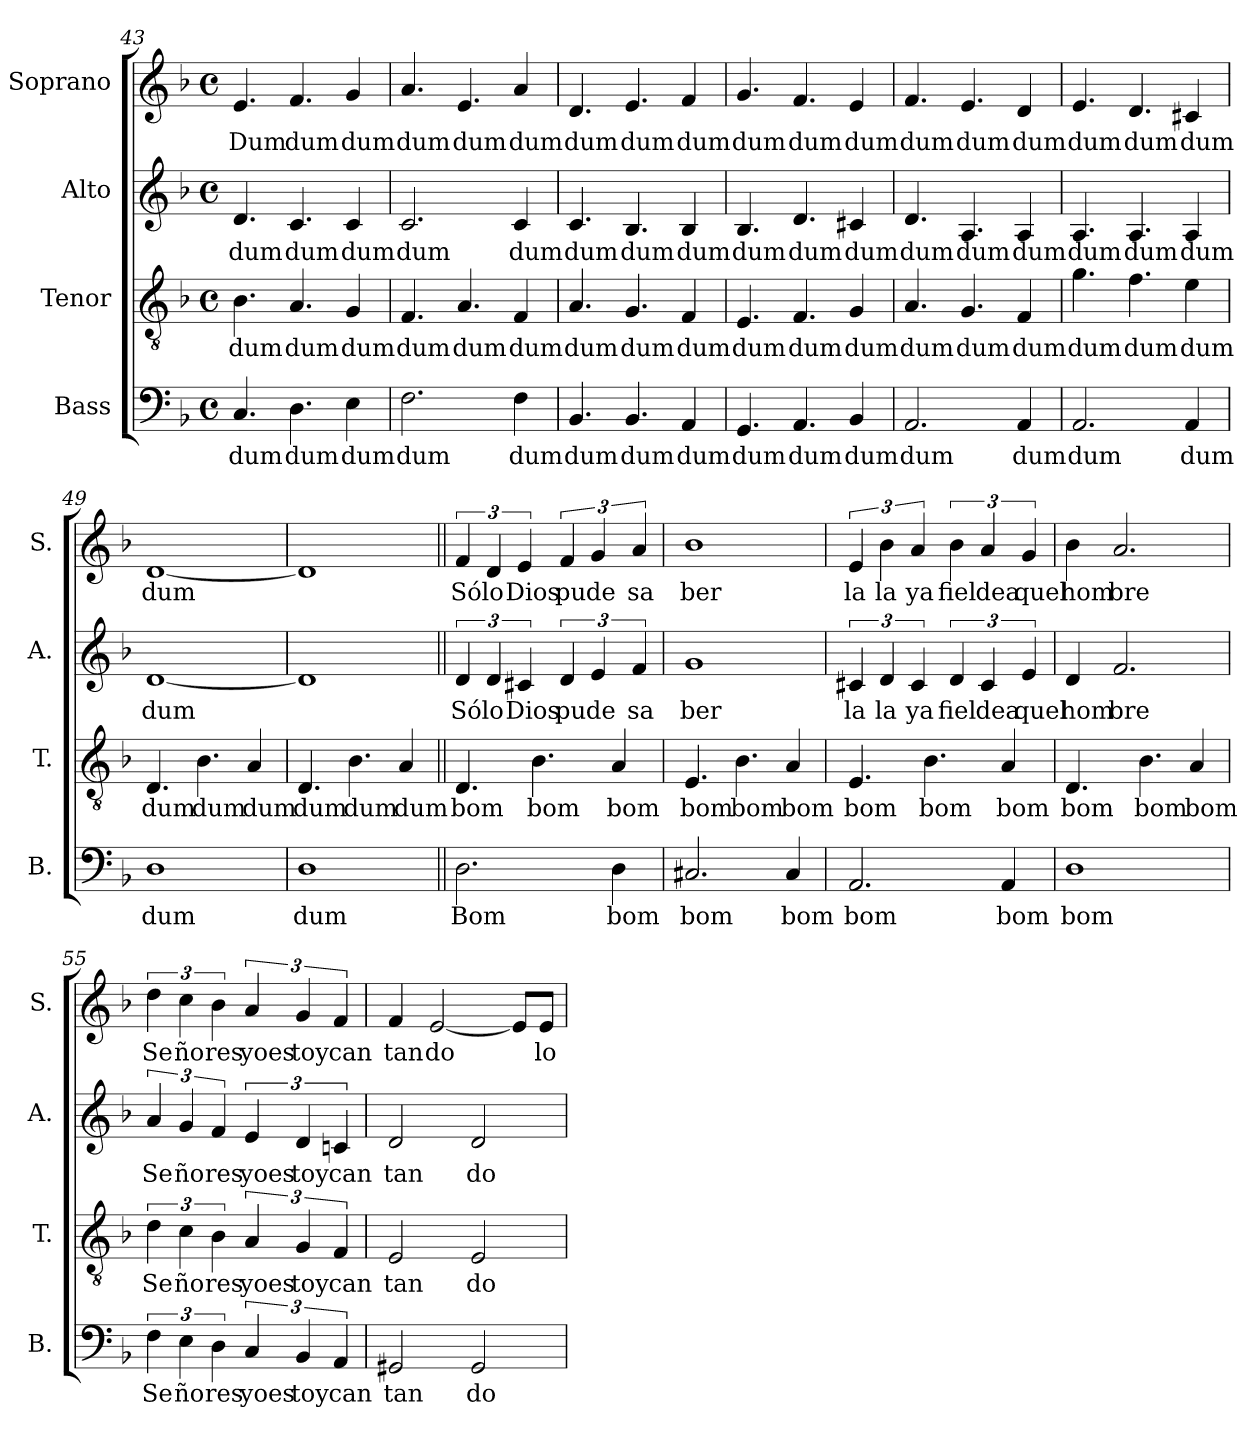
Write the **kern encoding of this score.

**kern	**text	**kern	**text	**kern	**text	**kern	**text
*part4	*part4	*part3	*part3	*part2	*part2	*part1	*part1
*staff4	*staff4	*staff3	*staff3	*staff2	*staff2	*staff1	*staff1
*I"Bass	*	*I"Tenor	*	*I"Alto	*	*I"Soprano	*
*I'B.	*	*I'T.	*	*I'A.	*	*I'S.	*
*clefF4	*	*clefGv2	*	*clefG2	*	*clefG2	*
*k[b-]	*	*k[b-]	*	*k[b-]	*	*k[b-]	*
*M4/4	*	*M4/4	*	*M4/4	*	*M4/4	*
*met(c)	*	*met(c)	*	*met(c)	*	*met(c)	*
=43	=43	=43	=43	=43	=43	=43	=43
!	!LO:LY:b	!	!LO:LY:b	!	!LO:LY:b	!	!LO:LY:b
4.C/	dum	4.B-\	dum	4.d/	dum	4.e/	Dum
!	!LO:LY:b	!	!LO:LY:b	!	!LO:LY:b	!	!LO:LY:b
4.D\	dum	4.A/	dum	4.c/	dum	4.f/	dum
!	!LO:LY:b	!	!LO:LY:b	!	!LO:LY:b	!	!LO:LY:b
4E\	dum	4G/	dum	4c/	dum	4g/	dum
=44	=44	=44	=44	=44	=44	=44	=44
!	!LO:LY:b	!	!LO:LY:b	!	!LO:LY:b	!	!LO:LY:b
2.F\	dum	4.F/	dum	2.c/	dum	4.a/	dum
!	!	!	!LO:LY:b	!	!	!	!LO:LY:b
.	.	4.A/	dum	.	.	4.e/	dum
!	!LO:LY:b	!	!LO:LY:b	!	!LO:LY:b	!	!LO:LY:b
4F\	dum	4F/	dum	4c/	dum	4a/	dum
!!LO:PB:g=z
=45	=45	=45	=45	=45	=45	=45	=45
!	!LO:LY:b	!	!LO:LY:b	!	!LO:LY:b	!	!LO:LY:b
4.BB-/	dum	4.A/	dum	4.c/	dum	4.d/	dum
!	!LO:LY:b	!	!LO:LY:b	!	!LO:LY:b	!	!LO:LY:b
4.BB-/	dum	4.G/	dum	4.B-/	dum	4.e/	dum
!	!LO:LY:b	!	!LO:LY:b	!	!LO:LY:b	!	!LO:LY:b
4AA/	dum	4F/	dum	4B-/	dum	4f/	dum
=46	=46	=46	=46	=46	=46	=46	=46
!	!LO:LY:b	!	!LO:LY:b	!	!LO:LY:b	!	!LO:LY:b
4.GG/	dum	4.E/	dum	4.B-/	dum	4.g/	dum
!	!LO:LY:b	!	!LO:LY:b	!	!LO:LY:b	!	!LO:LY:b
4.AA/	dum	4.F/	dum	4.d/	dum	4.f/	dum
!	!LO:LY:b	!	!LO:LY:b	!	!LO:LY:b	!	!LO:LY:b
4BB-/	dum	4G/	dum	4c#X/	dum	4e/	dum
=47	=47	=47	=47	=47	=47	=47	=47
!	!LO:LY:b	!	!LO:LY:b	!	!LO:LY:b	!	!LO:LY:b
2.AA/	dum	4.A/	dum	4.d/	dum	4.f/	dum
!	!	!	!LO:LY:b	!	!LO:LY:b	!	!LO:LY:b
.	.	4.G/	dum	4.A/	dum	4.e/	dum
!	!LO:LY:b	!	!LO:LY:b	!	!LO:LY:b	!	!LO:LY:b
4AA/	dum	4F/	dum	4A/	dum	4d/	dum
=48	=48	=48	=48	=48	=48	=48	=48
!	!LO:LY:b	!	!LO:LY:b	!	!LO:LY:b	!	!LO:LY:b
2.AA/	dum	4.g\	dum	4.A/	dum	4.e/	dum
!	!	!	!LO:LY:b	!	!LO:LY:b	!	!LO:LY:b
.	.	4.f\	dum	4.A/	dum	4.d/	dum
!	!LO:LY:b	!	!LO:LY:b	!	!LO:LY:b	!	!LO:LY:b
4AA/	dum	4e\	dum	4A/	dum	4c#X/	dum
=49	=49	=49	=49	=49	=49	=49	=49
!	!LO:LY:b	!	!LO:LY:b	!	!LO:LY:b	!	!LO:LY:b
1D	dum	4.D/	dum	[1d	dum	[1d	dum
!	!	!	!LO:LY:b	!	!	!	!
.	.	4.B-\	dum	.	.	.	.
!	!	!	!LO:LY:b	!	!	!	!
.	.	4A/	dum	.	.	.	.
!!LO:LB:g=z
=50	=50	=50	=50	=50	=50	=50	=50
!	!LO:LY:b	!	!LO:LY:b	!	!	!	!
1D	dum	4.D/	dum	1d]	.	1d]	.
!	!	!	!LO:LY:b	!	!	!	!
.	.	4.B-\	dum	.	.	.	.
!	!	!	!LO:LY:b	!	!	!	!
.	.	4A/	dum	.	.	.	.
=51||	=51||	=51||	=51||	=51||	=51||	=51||	=51||
!	!LO:LY:b	!	!LO:LY:b	!	!LO:LY:b	!	!LO:LY:b
2.D\	Bom	4.D/	bom	6d/	Só	6f/	Só
!	!	!	!	!	!LO:LY:b	!	!LO:LY:b
.	.	.	.	6d/	lo	6d/	lo
!	!	!	!	!	!LO:LY:b	!	!LO:LY:b
.	.	.	.	6c#X/	Dios	6e/	Dios
!	!	!	!LO:LY:b	!	!	!	!
.	.	4.B-\	bom	.	.	.	.
!	!	!	!	!	!LO:LY:b	!	!LO:LY:b
.	.	.	.	6d/	pu	6f/	pu
!	!	!	!	!	!LO:LY:b	!	!LO:LY:b
.	.	.	.	6e/	de	6g/	de
!	!LO:LY:b	!	!LO:LY:b	!	!	!	!
4D\	bom	4A/	bom	.	.	.	.
!	!	!	!	!	!LO:LY:b	!	!LO:LY:b
.	.	.	.	6f/	sa	6a/	sa
=52	=52	=52	=52	=52	=52	=52	=52
!	!LO:LY:b	!	!LO:LY:b	!	!LO:LY:b	!	!LO:LY:b
2.C#X/	bom	4.E/	bom	1g	ber	1b-	ber
!	!	!	!LO:LY:b	!	!	!	!
.	.	4.B-\	bom	.	.	.	.
!	!LO:LY:b	!	!LO:LY:b	!	!	!	!
4C#/	bom	4A/	bom	.	.	.	.
=53	=53	=53	=53	=53	=53	=53	=53
!	!LO:LY:b	!	!LO:LY:b	!	!LO:LY:b	!	!LO:LY:b
2.AA/	bom	4.E/	bom	6c#X/	la	6e/	la
!	!	!	!	!	!LO:LY:b	!	!LO:LY:b
.	.	.	.	6d/	la	6b-\	la
!	!	!	!	!	!LO:LY:b	!	!LO:LY:b
.	.	.	.	6c#/	ya	6a/	ya
!	!	!	!LO:LY:b	!	!	!	!
.	.	4.B-\	bom	.	.	.	.
!	!	!	!	!	!LO:LY:b	!	!LO:LY:b
.	.	.	.	6d/	fiel	6b-\	fiel
!	!	!	!	!	!LO:LY:b	!	!LO:LY:b
.	.	.	.	6c#/	dea	6a/	dea
!	!LO:LY:b	!	!LO:LY:b	!	!	!	!
4AA/	bom	4A/	bom	.	.	.	.
!	!	!	!	!	!LO:LY:b	!	!LO:LY:b
.	.	.	.	6e/	quel	6g/	quel
!!LO:PB:g=z
=54	=54	=54	=54	=54	=54	=54	=54
!	!LO:LY:b	!	!LO:LY:b	!	!LO:LY:b	!	!LO:LY:b
1D	bom	4.D/	bom	4d/	hom	4b-\	hom
!	!	!	!	!	!LO:LY:b	!	!LO:LY:b
.	.	.	.	2.f/	bre	2.a/	bre
!	!	!	!LO:LY:b	!	!	!	!
.	.	4.B-\	bom	.	.	.	.
!	!	!	!LO:LY:b	!	!	!	!
.	.	4A/	bom	.	.	.	.
=55	=55	=55	=55	=55	=55	=55	=55
!	!LO:LY:b	!	!LO:LY:b	!	!LO:LY:b	!	!LO:LY:b
6F\	Se	6d\	Se	6a/	Se	6dd\	Se
!	!LO:LY:b	!	!LO:LY:b	!	!LO:LY:b	!	!LO:LY:b
6E\	ño	6c\	ño	6g/	ño	6cc\	ño
!	!LO:LY:b	!	!LO:LY:b	!	!LO:LY:b	!	!LO:LY:b
6D\	res	6B-\	res	6f/	res	6b-\	res
!	!LO:LY:b	!	!LO:LY:b	!	!LO:LY:b	!	!LO:LY:b
6C/	yoes	6A/	yoes	6e/	yoes	6a/	yoes
!	!LO:LY:b	!	!LO:LY:b	!	!LO:LY:b	!	!LO:LY:b
6BB-/	toy	6G/	toy	6d/	toy	6g/	toy
!	!LO:LY:b	!	!LO:LY:b	!	!LO:LY:b	!	!LO:LY:b
6AA/	can	6F/	can	6cn/	can	6f/	can
=56	=56	=56	=56	=56	=56	=56	=56
!	!LO:LY:b	!	!LO:LY:b	!	!LO:LY:b	!	!LO:LY:b
2GG#X/	tan	2E/	tan	2d/	tan	4f/	tan
!	!	!	!	!	!	!	!LO:LY:b
.	.	.	.	.	.	[2e/	do
!	!LO:LY:b	!	!LO:LY:b	!	!LO:LY:b	!	!
2GG#/	do	2E/	do	2d/	do	.	.
.	.	.	.	.	.	8e/L]	.
!	!	!	!	!	!	!	!LO:LY:b
.	.	.	.	.	.	8e/J	lo
=	=	=	=	=	=	=	=
*-	*-	*-	*-	*-	*-	*-	*-
